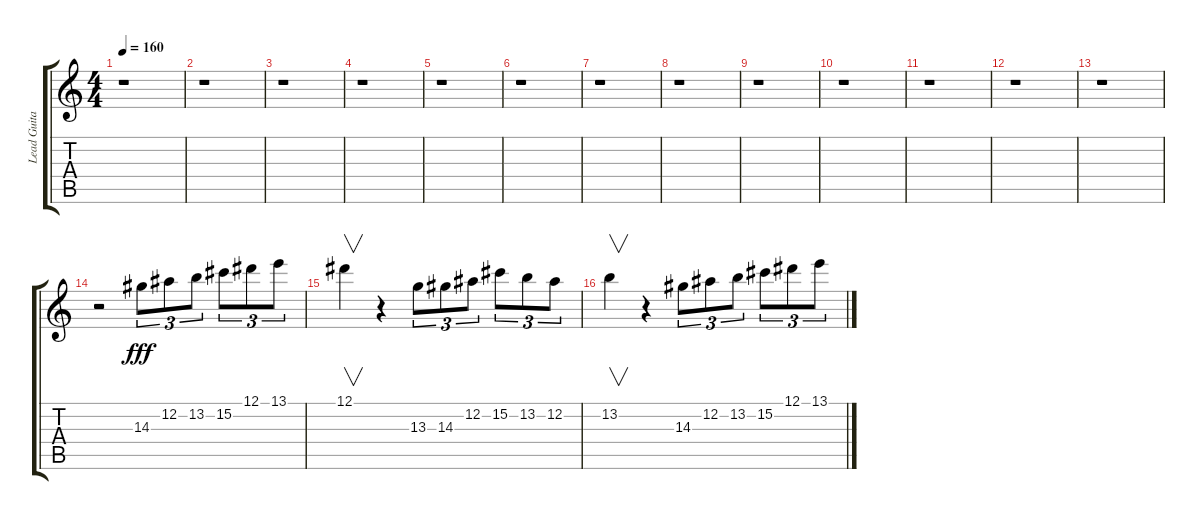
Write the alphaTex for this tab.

\track ("Lead Guitar" "Lead Guita") {instrument overdrivenguitar}
\staff {score tabs}
\tuning (Eb4 Bb3 Gb3 Db3 Ab2 Eb2) {hide}
\ts (4 4)
\tempo 160
\clef g2
\ks c
r.1{dy fff} |
r.1 |
r.1 |
r.1 |
r.1 |
r.1 |
r.1 |
r.1 |
r.1 |
r.1 |
r.1 |
r.1 |
r.1 |
r.2 14.3.8{tu (3 2)} 12.2.8{tu (3 2)} 13.2.8{tu (3 2)} 15.2.8{tu (3 2)} 12.1.8{tu (3 2)} 13.1.8{tu (3 2)} |
12.1.4{v} r.4 13.3.8{tu (3 2)} 14.3.8{tu (3 2)} 12.2.8{tu (3 2)} 15.2.8{tu (3 2)} 13.2.8{tu (3 2)} 12.2.8{tu (3 2)} |
13.2.4{v} r.4 14.3.8{tu (3 2)} 12.2.8{tu (3 2)} 13.2.8{tu (3 2)} 15.2.8{tu (3 2)} 12.1.8{tu (3 2)} 13.1.8{tu (3 2)}
